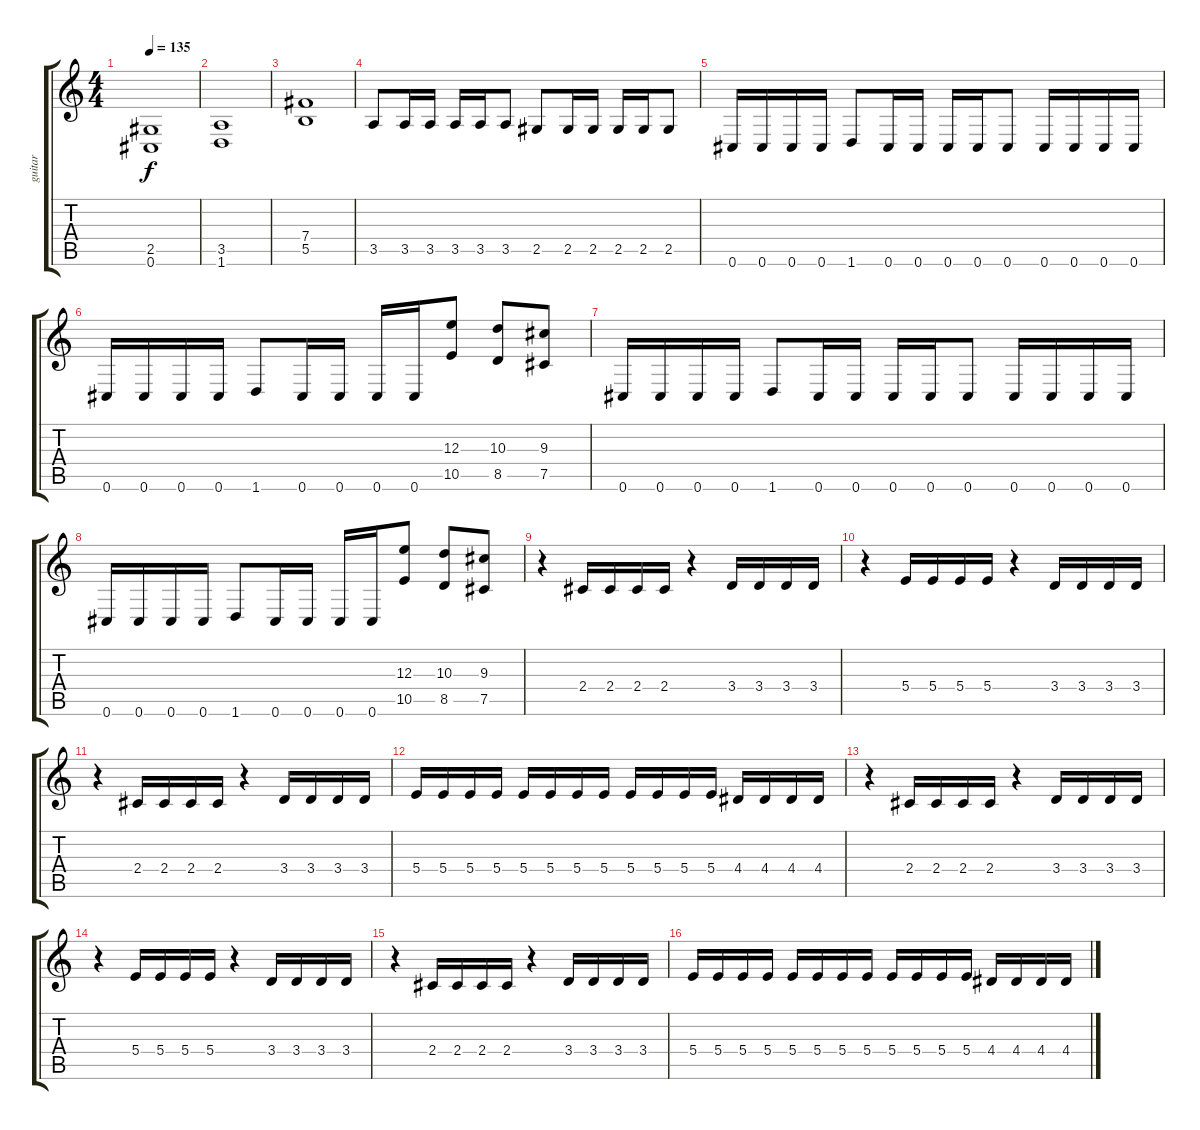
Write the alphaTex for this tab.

\track ("guitar" "guitar") {instrument distortionguitar}
\staff {score tabs}
\tuning (Db4 Ab3 E3 B2 Gb2 Db2) {hide}
\ts (4 4)
\tempo 135
\clef g2
\ks c
(2.5 0.6).1{dy f} |
(3.5 1.6).1 |
(7.4 5.5).1 |
3.5.8 3.5.16 3.5.16 3.5.16 3.5.16 3.5.8 2.5.8 2.5.16 2.5.16 2.5.16 2.5.16 2.5.8 |
0.6.16 0.6.16 0.6.16 0.6.16 1.6.8 0.6.16 0.6.16 0.6.16 0.6.16 0.6.8 0.6.16 0.6.16 0.6.16 0.6.16 |
0.6.16 0.6.16 0.6.16 0.6.16 1.6.8 0.6.16 0.6.16 0.6.16 0.6.16 (12.3 10.5).8 (10.3 8.5).8 (9.3 7.5).8 |
0.6.16 0.6.16 0.6.16 0.6.16 1.6.8 0.6.16 0.6.16 0.6.16 0.6.16 0.6.8 0.6.16 0.6.16 0.6.16 0.6.16 |
0.6.16 0.6.16 0.6.16 0.6.16 1.6.8 0.6.16 0.6.16 0.6.16 0.6.16 (12.3 10.5).8 (10.3 8.5).8 (9.3 7.5).8 |
r.4 2.4.16 2.4.16 2.4.16 2.4.16 r.4 3.4.16 3.4.16 3.4.16 3.4.16 |
r.4 5.4.16 5.4.16 5.4.16 5.4.16 r.4 3.4.16 3.4.16 3.4.16 3.4.16 |
r.4 2.4.16 2.4.16 2.4.16 2.4.16 r.4 3.4.16 3.4.16 3.4.16 3.4.16 |
5.4.16 5.4.16 5.4.16 5.4.16 5.4.16 5.4.16 5.4.16 5.4.16 5.4.16 5.4.16 5.4.16 5.4.16 4.4.16 4.4.16 4.4.16 4.4.16 |
r.4 2.4.16 2.4.16 2.4.16 2.4.16 r.4 3.4.16 3.4.16 3.4.16 3.4.16 |
r.4 5.4.16 5.4.16 5.4.16 5.4.16 r.4 3.4.16 3.4.16 3.4.16 3.4.16 |
r.4 2.4.16 2.4.16 2.4.16 2.4.16 r.4 3.4.16 3.4.16 3.4.16 3.4.16 |
5.4.16 5.4.16 5.4.16 5.4.16 5.4.16 5.4.16 5.4.16 5.4.16 5.4.16 5.4.16 5.4.16 5.4.16 4.4.16 4.4.16 4.4.16 4.4.16
